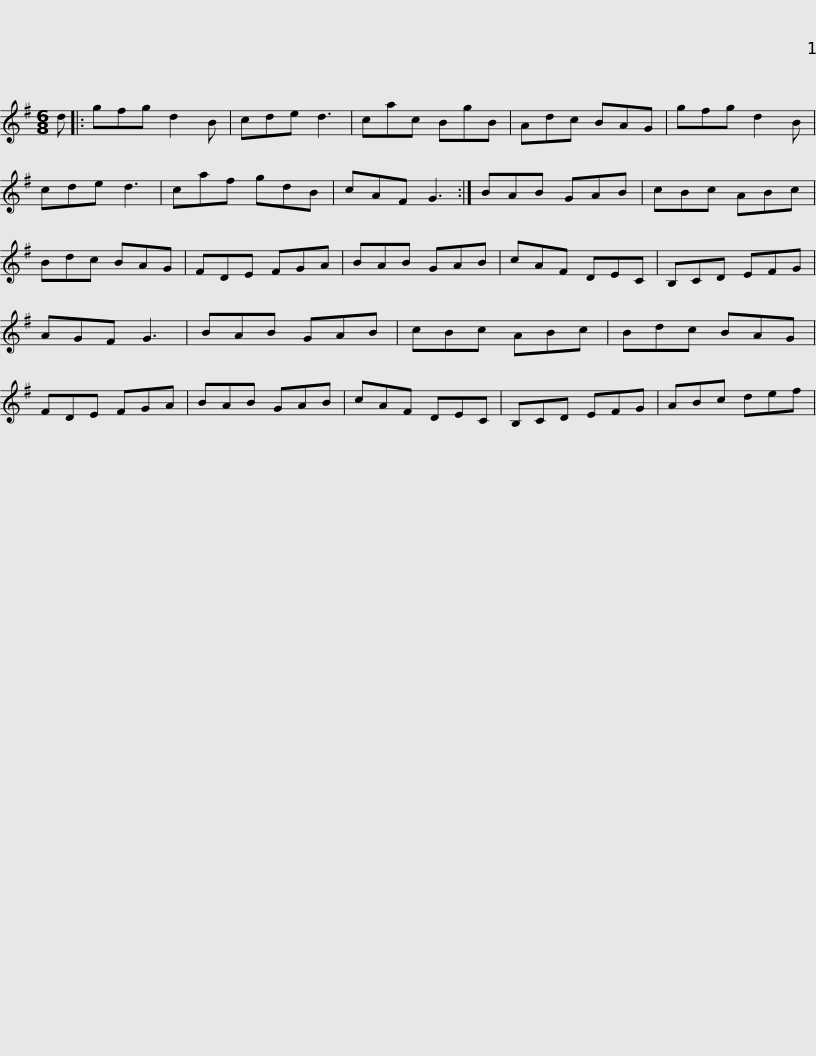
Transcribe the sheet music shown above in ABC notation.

X:1
L:1/8
M:6/8
I:linebreak $
K:G
V:1 treble
V:1
 d |: gfg d2 B | cde d3 | cac BgB | Adc BAG | %5
 gfg d2 B | cde d3 | caf gdB | cAF G3 :|$ BAB GAB | %10
 cBc ABc | Bdc BAG | FDE FGA | BAB GAB | cAF DEC | %15
 B,CD EFG |$ AGF G3 | BAB GAB | cBc ABc | Bdc BAG | %20
 FDE FGA | BAB GAB | cAF DEC |$ B,CD EFG | ABc def | %25
